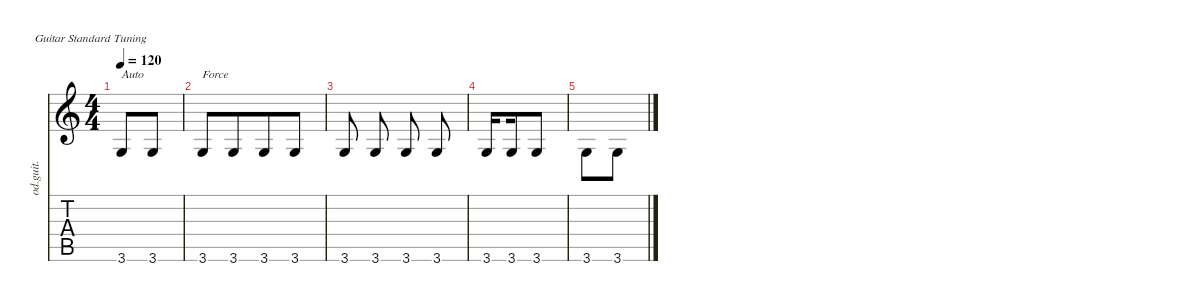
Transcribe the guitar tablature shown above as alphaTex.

\defaultSystemsLayout 4
\hideDynamics
\bracketExtendMode nobrackets
\otherSystemsTrackNameOrientation horizontal
\track ("Overdriven Guitar" "od.guit.") {instrument overdrivenguitar}
\staff {score tabs}
\tuning (E4 B3 G3 D3 A2 E2)
\ts (4 4)
\tempo 120
\clef g2
\ks c
3.6.8{txt "Auto" dy mf instrument overdrivenguitar beam Up} 3.6.8{beam Up} |
3.6.8{txt "Force" beam Up beam merge} 3.6.8{beam Up beam merge} 3.6.8{beam Up beam merge} 3.6.8{beam Up} |
3.6.8{beam Up beam split} 3.6.8{beam Up beam split} 3.6.8{beam Up beam split} 3.6.8{beam Up} |
3.6.16{beam Up beam splitsecondary} 3.6.16{beam Up} 3.6.8{beam Up} |
3.6.8{beam Down} 3.6.8{beam Down}
